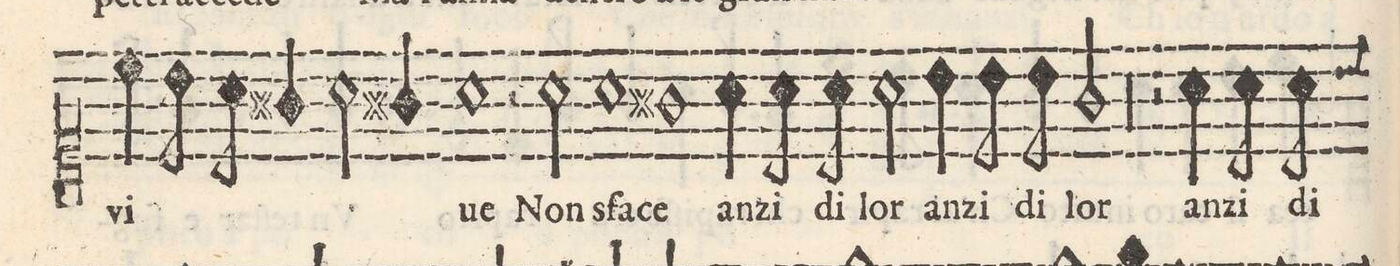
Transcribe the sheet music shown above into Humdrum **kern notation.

**kern	**text
*I"CANTO	*
*clefC1	*
*k[]	*
*met(C)	*
*M2/1	*
4cc\	vi-
8b\	.
8a\	.
4g#X/	.
2a\	.
4g#X/	.
=19-	=19-
1a	-ue
2r	.
2a\	Non
=20-	=20-
1a	sfa-
1g#X	-ce
=21-	=21-
4a\	an-
8a\	-zi
8a\	di
2a\	lor
4b\	an-
8b\	-zi
8b\	di
2gny/	lor
=22-	=22-
00r	.
=23-	=23-
=24-	=24-
2r	.
4a\	an-
8a\	-zi
8a\	di
*custos:b	*
*-	*-
